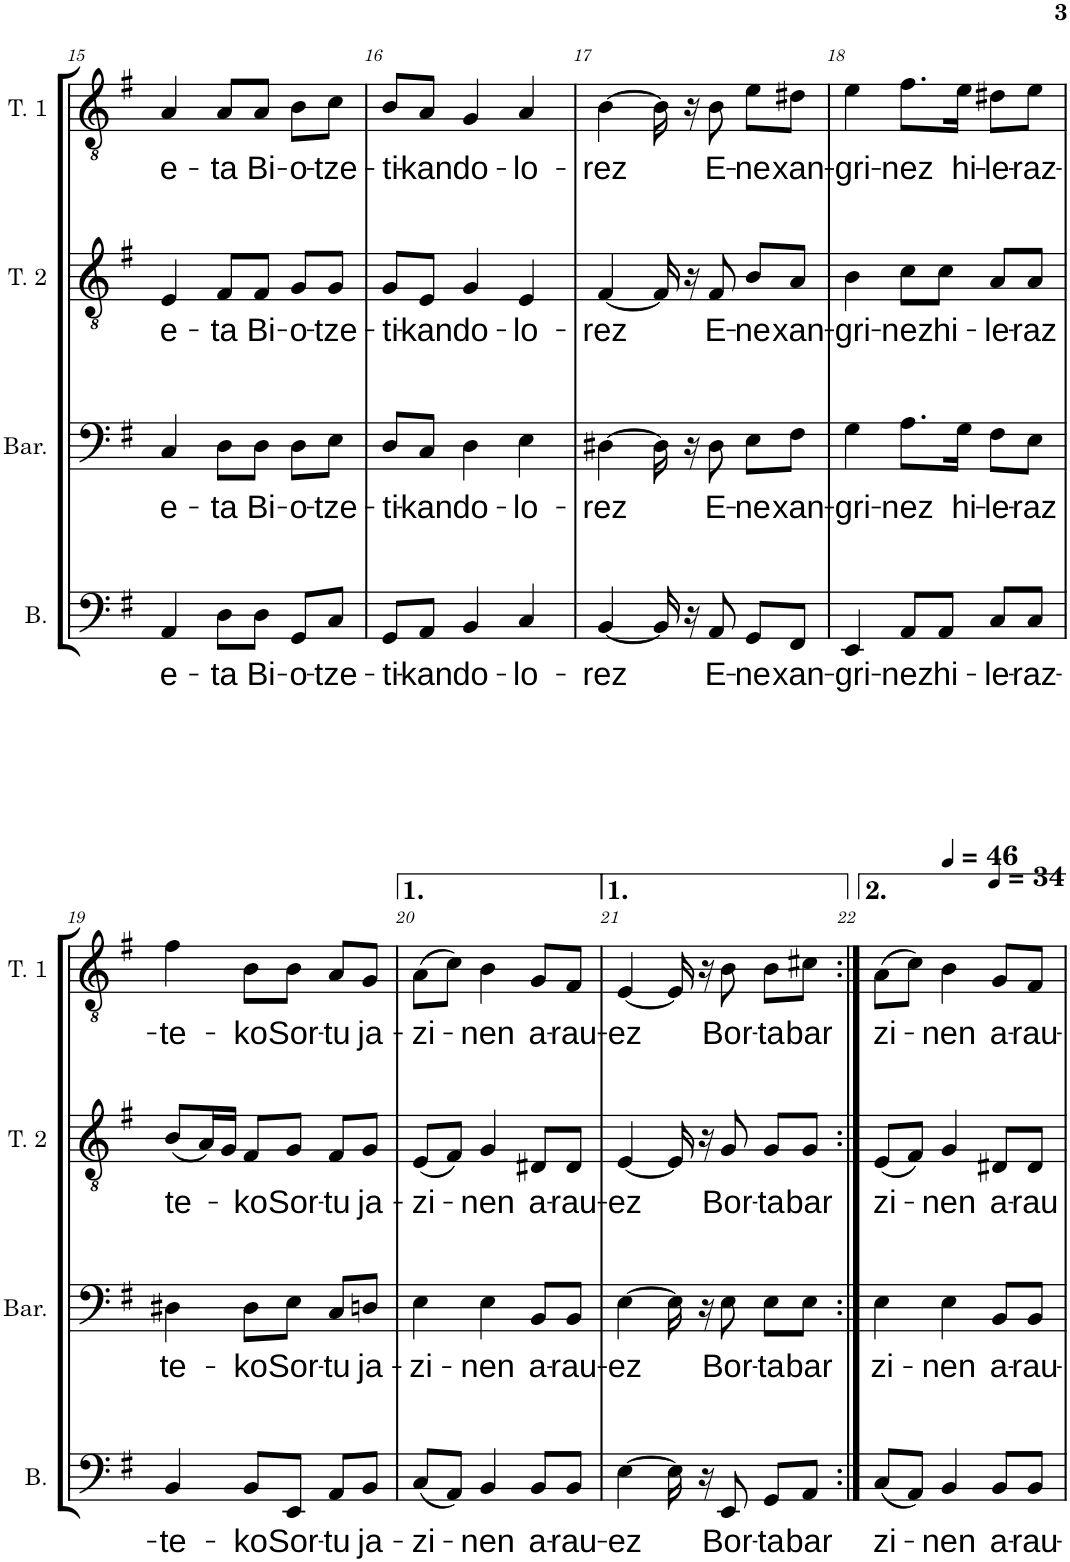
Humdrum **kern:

**kern	**text	**kern	**text	**kern	**text	**kern	**text
*part4	*part4	*part3	*part3	*part2	*part2	*part1	*part1
*staff4	*staff4	*staff3	*staff3	*staff2	*staff2	*staff1	*staff1
*I"Basse	*	*I"Baryton	*	*I"Ténor 2	*	*I"Ténor 1	*
*I'B.	*	*I'Bar.	*	*I'T. 2	*	*I'T. 1	*
!!LO:PB:g=z
*clefF4	*	*clefF4	*	*clefGv2	*	*clefGv2	*
*k[f#]	*	*k[f#]	*	*k[f#]	*	*k[f#]	*
*M3/4	*	*M3/4	*	*M3/4	*	*M3/4	*
=15	=15	=15	=15	=15	=15	=15	=15
!	!LO:LY:b	!	!LO:LY:b	!	!LO:LY:b	!	!LO:LY:b
4AA/	e-	4C/	e-	4E/	e-	4A/	e-
!	!LO:LY:b	!	!LO:LY:b	!	!LO:LY:b	!	!LO:LY:b
8D\L	-ta	8D\L	-ta	8F#/L	-ta	8A/L	-ta
!	!LO:LY:b	!	!LO:LY:b	!	!LO:LY:b	!	!LO:LY:b
8D\J	Bi-	8D\J	Bi-	8F#/J	Bi-	8A/J	Bi-
!	!LO:LY:b	!	!LO:LY:b	!	!LO:LY:b	!	!LO:LY:b
8GG/L	-o-	8D\L	-o-	8G/L	-o-	8B\L	-o-
!	!LO:LY:b	!	!LO:LY:b	!	!LO:LY:b	!	!LO:LY:b
8C/J	-tze-	8E\J	-tze-	8G/J	-tze-	8c\J	-tze-
=16	=16	=16	=16	=16	=16	=16	=16
!	!LO:LY:b	!	!LO:LY:b	!	!LO:LY:b	!	!LO:LY:b
8GG/L	-ti-	8D/L	-ti-	8G/L	-ti-	8B/L	-ti-
!	!LO:LY:b	!	!LO:LY:b	!	!LO:LY:b	!	!LO:LY:b
8AA/J	-kan	8C/J	-kan	8E/J	-kan	8A/J	-kan
!	!LO:LY:b	!	!LO:LY:b	!	!LO:LY:b	!	!LO:LY:b
4BB/	do-	4D\	do-	4G/	do-	4G/	do-
!	!LO:LY:b	!	!LO:LY:b	!	!LO:LY:b	!	!LO:LY:b
4C/	-lo-	4E\	-lo-	4E/	-lo-	4A/	-lo-
=17	=17	=17	=17	=17	=17	=17	=17
!	!LO:LY:b	!	!LO:LY:b	!	!LO:LY:b	!	!LO:LY:b
[4BB/	-rez	[4D#X\	-rez	[4F#/	-rez	[4B\	-rez
16BB/]	.	16D#\]	.	16F#/]	.	16B\]	.
16r	.	16r	.	16r	.	16r	.
!	!LO:LY:b	!	!LO:LY:b	!	!LO:LY:b	!	!LO:LY:b
8AA/	E-	8D#\	E-	8F#/	E-	8B\	E-
!	!LO:LY:b	!	!LO:LY:b	!	!LO:LY:b	!	!LO:LY:b
8GG/L	-ne	8E\L	-ne	8B/L	-ne	8e\L	-ne
!	!LO:LY:b	!	!LO:LY:b	!	!LO:LY:b	!	!LO:LY:b
8FF#/J	xan-	8F#\J	xan-	8A/J	xan-	8d#X\J	xan-
=18	=18	=18	=18	=18	=18	=18	=18
!	!LO:LY:b	!	!LO:LY:b	!	!LO:LY:b	!	!LO:LY:b
4EE/	-gri-	4G\	-gri-	4B\	-gri-	4e\	-gri-
!	!LO:LY:b	!	!LO:LY:b	!	!LO:LY:b	!	!LO:LY:b
8AA/L	-nez	8.A\L	-nez	8c\L	-nez	8.f#\L	-nez
!	!LO:LY:b	!	!	!	!LO:LY:b	!	!
8AA/J	hi-	.	.	8c\J	hi-	.	.
!	!	!	!LO:LY:b	!	!	!	!LO:LY:b
.	.	16G\Jk	hi-	.	.	16e\Jk	hi-
!	!LO:LY:b	!	!LO:LY:b	!	!LO:LY:b	!	!LO:LY:b
8C/L	-le-	8F#\L	-le-	8A/L	-le-	8d#X\L	-le-
!	!LO:LY:b	!	!LO:LY:b	!	!LO:LY:b	!	!LO:LY:b
8C/J	-raz-	8E\J	-raz	8A/J	-raz	8e\J	-raz-
!!LO:LB:g=z
=19	=19	=19	=19	=19	=19	=19	=19
!	!LO:LY:b	!	!LO:LY:b	!	!LO:LY:b	!	!LO:LY:b
4BB/	-te-	4D#X\	-te-	(8B/L	-te-	4f#\	-te-
.	.	.	.	16A/L)	.	.	.
.	.	.	.	16G/JJ	.	.	.
!	!LO:LY:b	!	!LO:LY:b	!	!LO:LY:b	!	!LO:LY:b
8BB/L	-ko	8D#\L	-ko	8F#/L	-ko	8B\L	-ko
!	!LO:LY:b	!	!LO:LY:b	!	!LO:LY:b	!	!LO:LY:b
8EE/J	Sor-	8E\J	Sor-	8G/J	Sor-	8B\J	Sor-
!	!LO:LY:b	!	!LO:LY:b	!	!LO:LY:b	!	!LO:LY:b
8AA/L	-tu	8C/L	-tu	8F#/L	-tu	8A/L	-tu
!	!LO:LY:b	!	!LO:LY:b	!	!LO:LY:b	!	!LO:LY:b
8BB/J	ja-	8Dn/J	ja-	8G/J	ja-	8G/J	ja-
=20	=20	=20	=20	=20	=20	=20	=20
!	!LO:LY:b	!	!LO:LY:b	!	!LO:LY:b	!	!LO:LY:b
(8C/L	-zi-	4E\	-zi-	(8E/L	-zi-	(8A\L	-zi-
8AA/J)	.	.	.	8F#/J)	.	8c\J)	.
!	!LO:LY:b	!	!LO:LY:b	!	!LO:LY:b	!	!LO:LY:b
4BB/	-nen	4E\	-nen	4G/	-nen	4B\	-nen
!	!LO:LY:b	!	!LO:LY:b	!	!LO:LY:b	!	!LO:LY:b
8BB/L	a-	8BB/L	a-	8D#X/L	a-	8G/L	a-
!	!LO:LY:b	!	!LO:LY:b	!	!LO:LY:b	!	!LO:LY:b
8BB/J	-rau-	8BB/J	-rau-	8D#/J	-rau-	8F#/J	-rau-
=21	=21	=21	=21	=21	=21	=21	=21
!	!LO:LY:b	!	!LO:LY:b	!	!LO:LY:b	!	!LO:LY:b
[4E\	-ez	[4E\	-ez	[4E/	-ez	[4E/	-ez
16E\]	.	16E\]	.	16E/]	.	16E/]	.
16r	.	16r	.	16r	.	16r	.
!	!LO:LY:b	!	!LO:LY:b	!	!LO:LY:b	!	!LO:LY:b
8EE/	Bor-	8E\	Bor-	8G/	Bor-	8B\	Bor-
!	!LO:LY:b	!	!LO:LY:b	!	!LO:LY:b	!	!LO:LY:b
8GG/L	-ta	8E\L	-ta	8G/L	-ta	8B\L	-ta
!	!LO:LY:b	!	!LO:LY:b	!	!LO:LY:b	!	!LO:LY:b
8AA/J	bar	8E\J	bar	8G/J	bar	8c#X\J	bar
=22:|!	=22:|!	=22:|!	=22:|!	=22:|!	=22:|!	=22:|!	=22:|!
!	!LO:LY:b	!	!LO:LY:b	!	!LO:LY:b	!	!LO:LY:b
(8C/L	-zi-	4E\	-zi-	(8E/L	-zi-	(8A\L	-zi-
8AA/J)	.	.	.	8F#/J)	.	8c\J)	.
*	*	*	*	*	*	*MM46	*
!	!LO:LY:b	!	!LO:LY:b	!	!LO:LY:b	!	!LO:LY:b
4BB/	-nen	4E\	-nen	4G/	-nen	4B\	-nen
*	*	*	*	*	*	*MM34	*
!	!LO:LY:b	!	!LO:LY:b	!	!LO:LY:b	!	!LO:LY:b
8BB/L	a-	8BB/L	a-	8D#X/L	a-	8G/L	a-
!	!LO:LY:b	!	!LO:LY:b	!	!LO:LY:b	!	!LO:LY:b
8BB/J	-rau-	8BB/J	-rau-	8D#/J	-rau	8F#/J	-rau-
=	=	=	=	=	=	=	=
*-	*-	*-	*-	*-	*-	*-	*-
